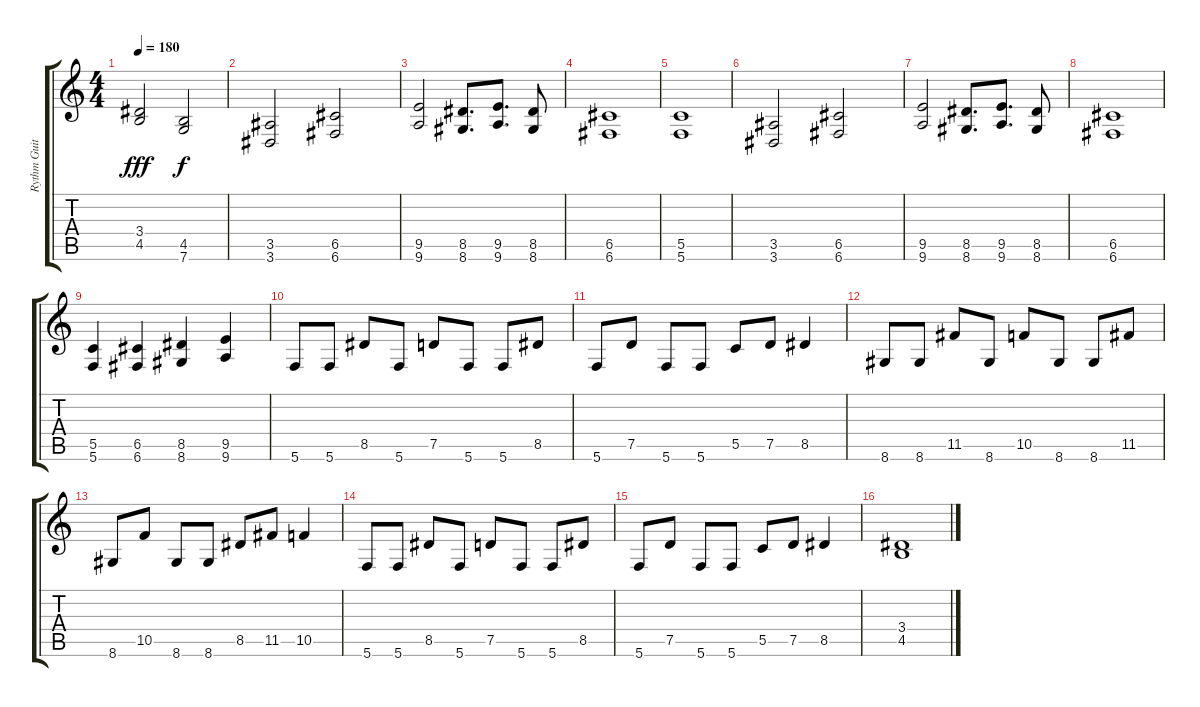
\track ("Rythm Guitar" "Rythm Guit") {instrument distortionguitar}
\staff {score tabs}
\tuning (D4 A3 F3 C3 G2 C2) {hide}
\ts (4 4)
\tempo 180
\clef g2
\ks c
(3.4 4.5).2{dy fff} (4.5 7.6).2{dy f} |
(3.5 3.6).2 (6.5 6.6).2 |
(9.5 9.6).2 (8.5 8.6).8{d} (9.5 9.6).8{d} (8.5 8.6).8 |
(6.5 6.6).1 |
(5.5 5.6).1 |
(3.5 3.6).2 (6.5 6.6).2 |
(9.5 9.6).2 (8.5 8.6).8{d} (9.5 9.6).8{d} (8.5 8.6).8 |
(6.5 6.6).1 |
(5.5 5.6).4 (6.5 6.6).4 (8.5 8.6).4 (9.5 9.6).4 |
5.6.8 5.6.8 8.5.8 5.6.8 7.5.8 5.6.8 5.6.8 8.5.8 |
5.6.8 7.5.8 5.6.8 5.6.8 5.5.8 7.5.8 8.5.4 |
8.6.8 8.6.8 11.5.8 8.6.8 10.5.8 8.6.8 8.6.8 11.5.8 |
8.6.8 10.5.8 8.6.8 8.6.8 8.5.8 11.5.8 10.5.4 |
5.6.8 5.6.8 8.5.8 5.6.8 7.5.8 5.6.8 5.6.8 8.5.8 |
5.6.8 7.5.8 5.6.8 5.6.8 5.5.8 7.5.8 8.5.4 |
(3.4 4.5).1
